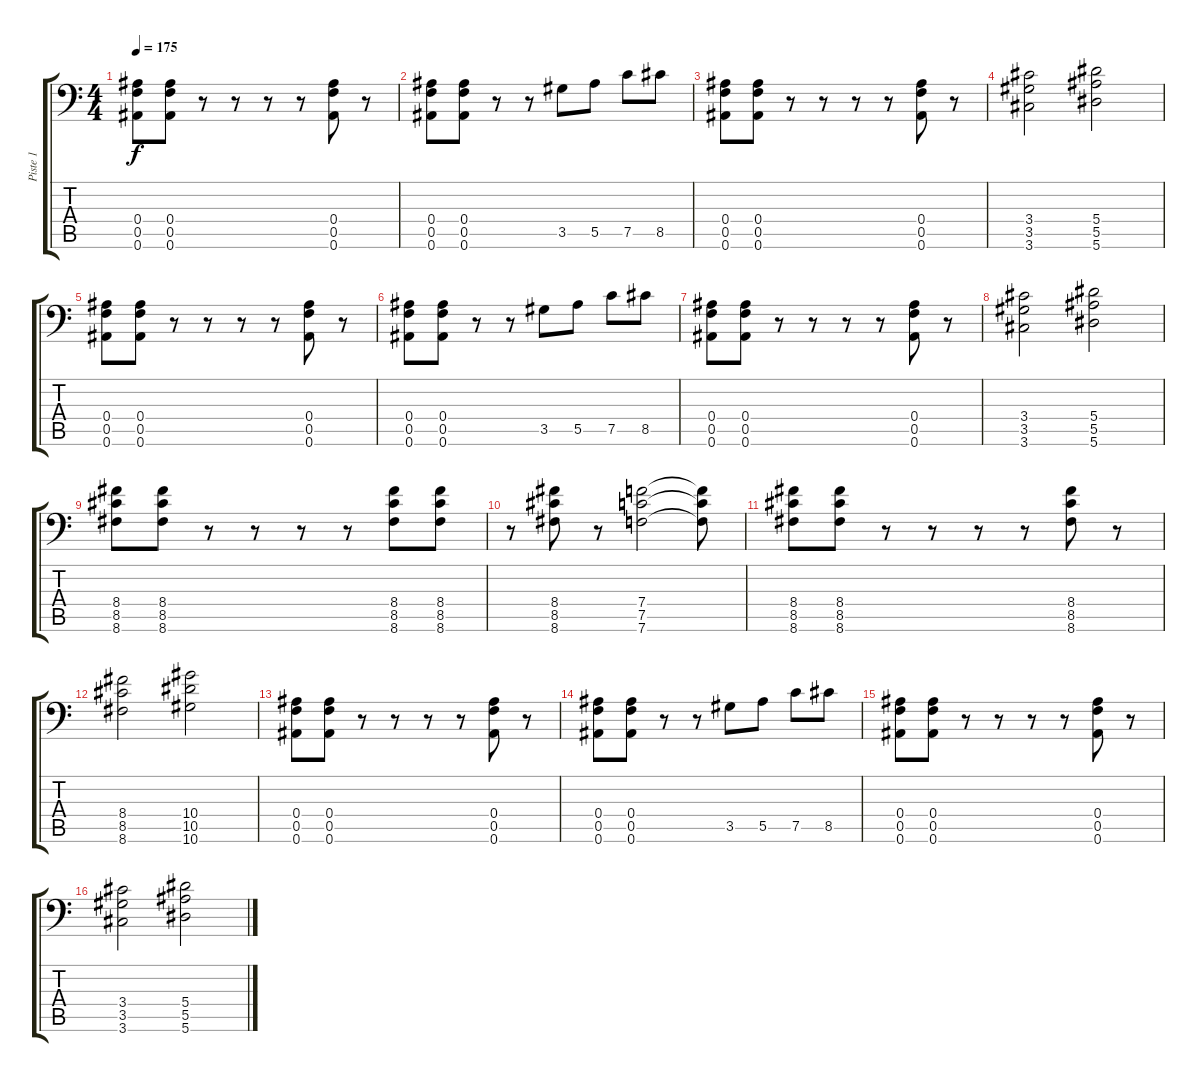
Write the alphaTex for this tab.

\track ("Piste 1" "Piste 1") {instrument distortionguitar}
\staff {score tabs}
\tuning (C4 G3 Eb3 Bb2 F2 Bb1) {hide}
\ts (4 4)
\tempo 175
\clef f4
\ks c
(0.4 0.5 0.6).8{dy f instrument distortionguitar} (0.4 0.5 0.6).8 r.8 r.8 r.8 r.8 (0.4 0.5 0.6).8 r.8 |
(0.4 0.5 0.6).8 (0.4 0.5 0.6).8 r.8 r.8 3.5.8 5.5.8 7.5.8 8.5.8 |
(0.4 0.5 0.6).8 (0.4 0.5 0.6).8 r.8 r.8 r.8 r.8 (0.4 0.5 0.6).8 r.8 |
(3.4 3.5 3.6).2 (5.4 5.5 5.6).2 |
(0.4 0.5 0.6).8 (0.4 0.5 0.6).8 r.8 r.8 r.8 r.8 (0.4 0.5 0.6).8 r.8 |
(0.4 0.5 0.6).8 (0.4 0.5 0.6).8 r.8 r.8 3.5.8 5.5.8 7.5.8 8.5.8 |
(0.4 0.5 0.6).8 (0.4 0.5 0.6).8 r.8 r.8 r.8 r.8 (0.4 0.5 0.6).8 r.8 |
(3.4 3.5 3.6).2 (5.4 5.5 5.6).2 |
(8.4 8.5 8.6).8 (8.4 8.5 8.6).8 r.8 r.8 r.8 r.8 (8.4 8.5 8.6).8 (8.4 8.5 8.6).8 |
r.8 (8.4 8.5 8.6).8 r.8 (7.4 7.5 7.6).2 (7.4{t} 7.5{t} 7.6{t}).8 |
(8.4 8.5 8.6).8 (8.4 8.5 8.6).8 r.8 r.8 r.8 r.8 (8.4 8.5 8.6).8 r.8 |
(8.4 8.5 8.6).2 (10.4 10.5 10.6).2 |
(0.4 0.5 0.6).8 (0.4 0.5 0.6).8 r.8 r.8 r.8 r.8 (0.4 0.5 0.6).8 r.8 |
(0.4 0.5 0.6).8 (0.4 0.5 0.6).8 r.8 r.8 3.5.8 5.5.8 7.5.8 8.5.8 |
(0.4 0.5 0.6).8 (0.4 0.5 0.6).8 r.8 r.8 r.8 r.8 (0.4 0.5 0.6).8 r.8 |
(3.4 3.5 3.6).2 (5.4 5.5 5.6).2
